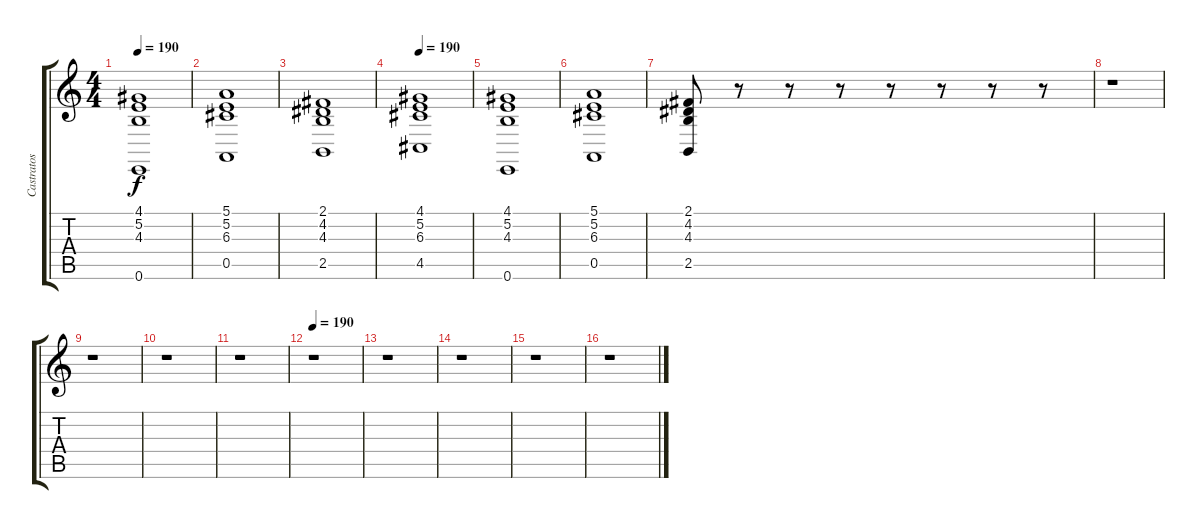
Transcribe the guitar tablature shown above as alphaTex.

\track ("Castratos" "Castratos") {instrument choiraahs}
\staff {score tabs}
\tuning (E4 B3 G3 D3 A2 E2) {hide}
\ts (4 4)
\tempo 190
\clef g2
\ks c
(4.1 5.2 4.3 0.6).1{dy f} |
(5.1 5.2 6.3 0.5).1 |
(2.1 4.2 4.3 2.5).1 |
\tempo 190
(4.1 5.2 6.3 4.5).1 |
(4.1 5.2 4.3 0.6).1 |
(5.1 5.2 6.3 0.5).1 |
(2.1 4.2 4.3 2.5).8 r.8 r.8 r.8 r.8 r.8 r.8 r.8 |
r.1 |
r.1 |
r.1 |
r.1 |
\tempo 190
r.1 |
r.1 |
r.1 |
r.1 |
r.1
